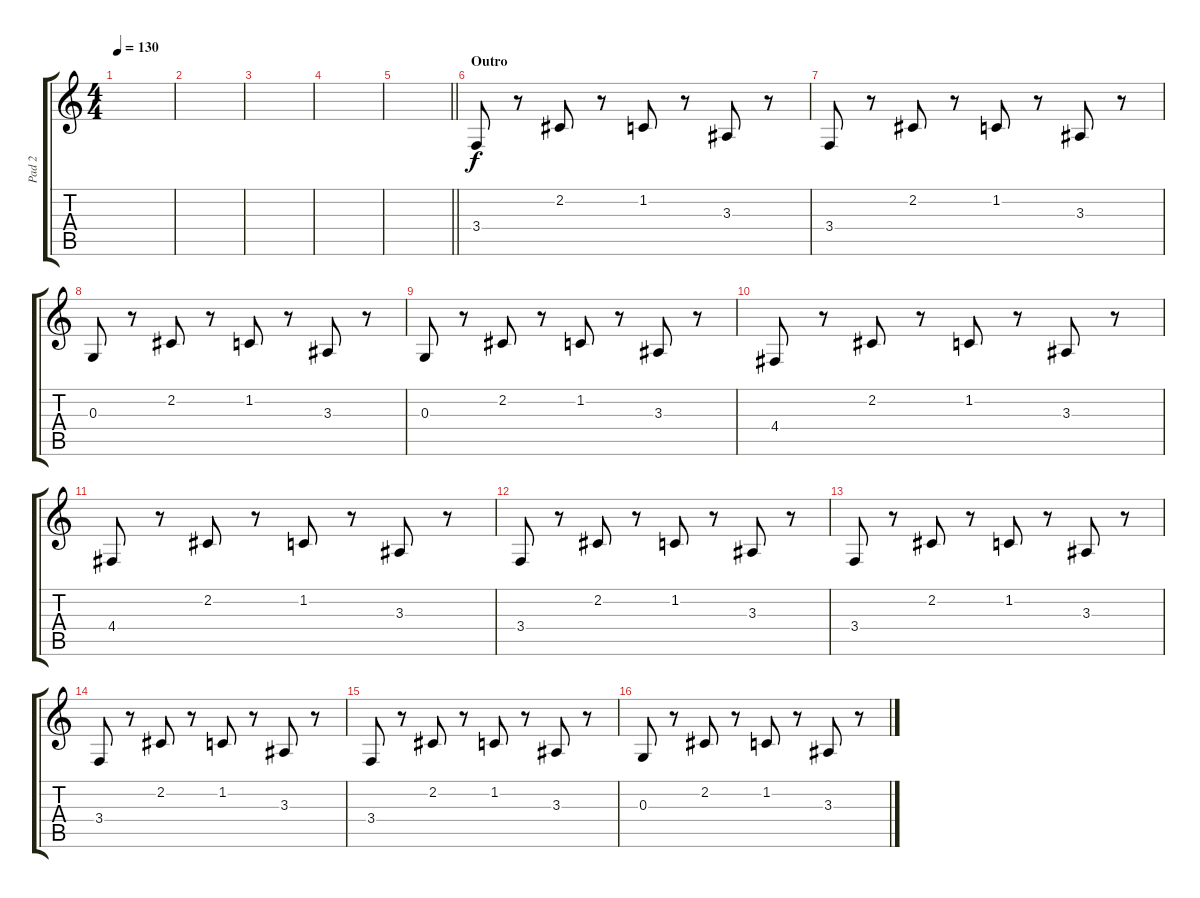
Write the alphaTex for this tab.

\track ("Pad 2" "Pad 2") {instrument pad8sweep}
\staff {score tabs}
\tuning (E4 B3 G3 D3 A2 E2) {hide}
\ts (4 4)
\tempo 130
\clef g2
\ks c
|
|
|
|
\barLineRight lightlight
|
\section ("" "Outro")
3.4.8 r.8 2.2.8 r.8 1.2.8 r.8 3.3.8 r.8 |
3.4.8 r.8 2.2.8 r.8 1.2.8 r.8 3.3.8 r.8 |
0.3.8 r.8 2.2.8 r.8 1.2.8 r.8 3.3.8 r.8 |
0.3.8 r.8 2.2.8 r.8 1.2.8 r.8 3.3.8 r.8 |
4.4.8 r.8 2.2.8 r.8 1.2.8 r.8 3.3.8 r.8 |
4.4.8 r.8 2.2.8 r.8 1.2.8 r.8 3.3.8 r.8 |
3.4.8 r.8 2.2.8 r.8 1.2.8 r.8 3.3.8 r.8 |
3.4.8 r.8 2.2.8 r.8 1.2.8 r.8 3.3.8 r.8 |
3.4.8 r.8 2.2.8 r.8 1.2.8 r.8 3.3.8 r.8 |
3.4.8 r.8 2.2.8 r.8 1.2.8 r.8 3.3.8 r.8 |
0.3.8 r.8 2.2.8 r.8 1.2.8 r.8 3.3.8 r.8
